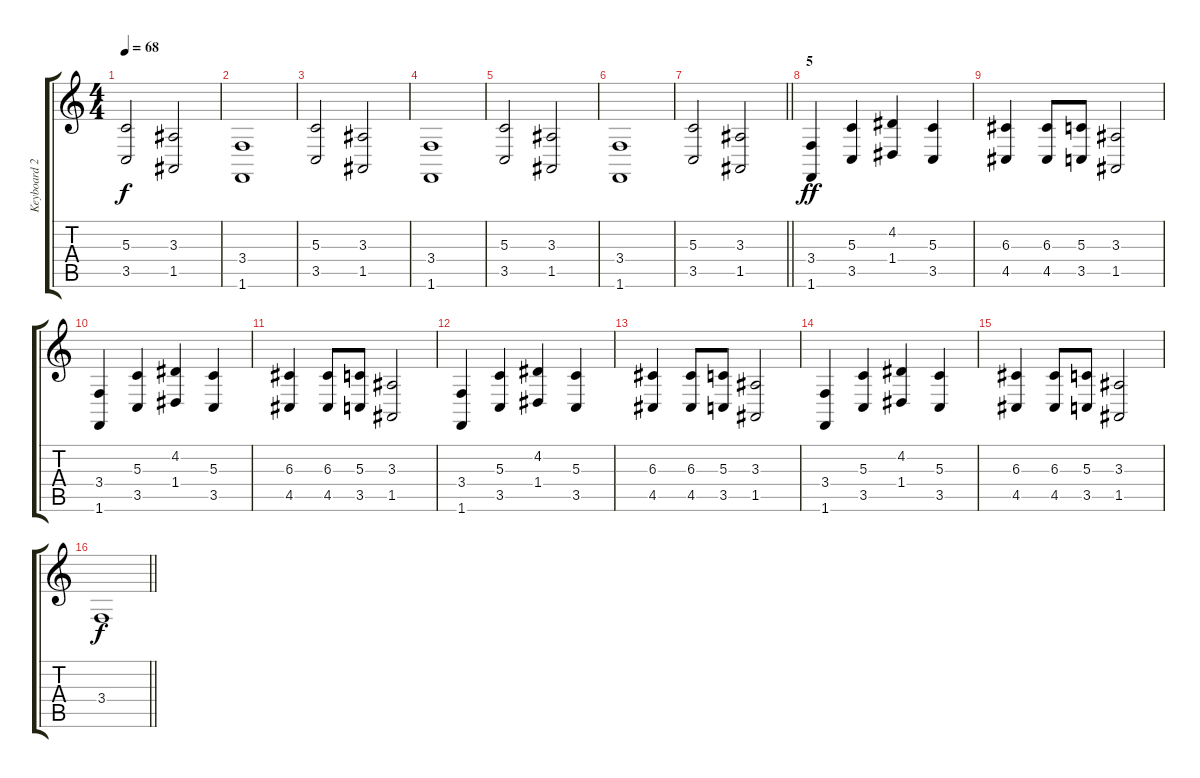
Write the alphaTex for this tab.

\track ("Keyboard 2" "Keyboard 2") {instrument stringensemble1}
\staff {score tabs}
\tuning (E4 B3 G3 D3 A2 E2) {hide}
\ts (4 4)
\tempo 68
\clef g2
\ks c
(5.3 3.5).2{dy f} (3.3 1.5).2 |
(3.4 1.6).1 |
(5.3 3.5).2 (3.3 1.5).2 |
(3.4 1.6).1 |
(5.3 3.5).2 (3.3 1.5).2 |
(3.4 1.6).1 |
\barLineRight lightlight
(5.3 3.5).2 (3.3 1.5).2 |
\section ("" "5")
(3.4 1.6).4{dy ff instrument acousticgrandpiano} (5.3 3.5).4 (4.2 1.4).4 (5.3 3.5).4 |
(6.3 4.5).4 (6.3 4.5).8 (5.3 3.5).8 (3.3 1.5).2 |
(3.4 1.6).4{instrument acousticgrandpiano} (5.3 3.5).4 (4.2 1.4).4 (5.3 3.5).4 |
(6.3 4.5).4 (6.3 4.5).8 (5.3 3.5).8 (3.3 1.5).2 |
(3.4 1.6).4{instrument acousticgrandpiano} (5.3 3.5).4 (4.2 1.4).4 (5.3 3.5).4 |
(6.3 4.5).4 (6.3 4.5).8 (5.3 3.5).8 (3.3 1.5).2 |
(3.4 1.6).4{instrument acousticgrandpiano} (5.3 3.5).4 (4.2 1.4).4 (5.3 3.5).4 |
(6.3 4.5).4 (6.3 4.5).8 (5.3 3.5).8 (3.3 1.5).2 |
\barLineRight lightlight
3.4.1{dy f}
